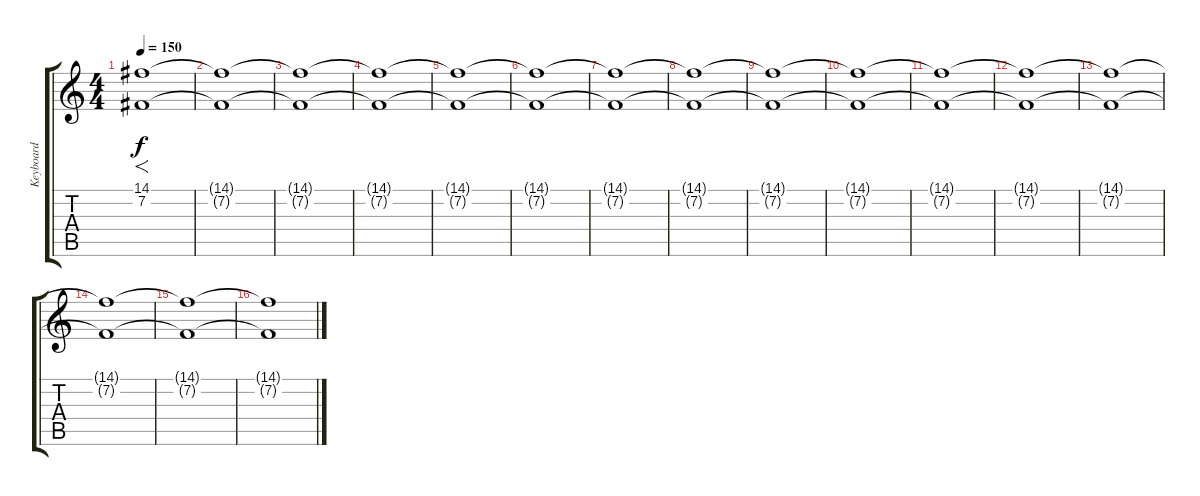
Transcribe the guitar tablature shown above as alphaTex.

\track ("Keyboard" "Keyboard") {instrument fx7echoes}
\staff {score tabs}
\tuning (E4 B3 G3 D3 A2 E2) {hide}
\ts (4 4)
\tempo 150
\clef g2
\ks c
(14.1 7.2).1{f dy f instrument fx7echoes} |
(14.1{t} 7.2{t}).1 |
(14.1{t} 7.2{t}).1 |
(14.1{t} 7.2{t}).1 |
(14.1{t} 7.2{t}).1 |
(14.1{t} 7.2{t}).1 |
(14.1{t} 7.2{t}).1 |
(14.1{t} 7.2{t}).1 |
(14.1{t} 7.2{t}).1 |
(14.1{t} 7.2{t}).1 |
(14.1{t} 7.2{t}).1 |
(14.1{t} 7.2{t}).1 |
(14.1{t} 7.2{t}).1 |
(14.1{t} 7.2{t}).1 |
(14.1{t} 7.2{t}).1 |
(14.1{t} 7.2{t}).1
